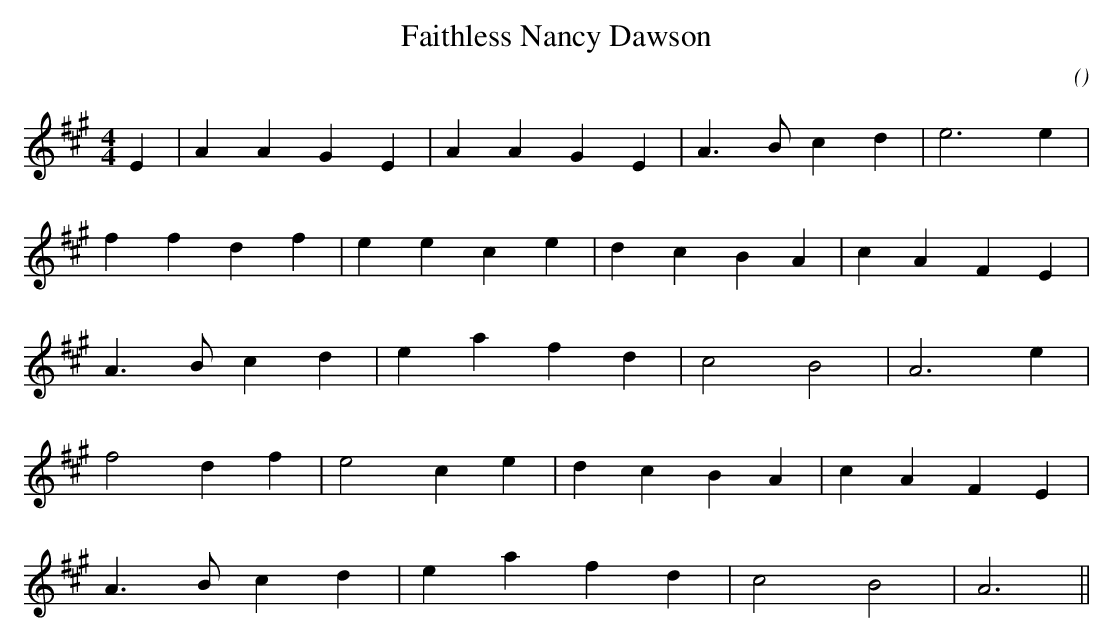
X:1
T: Faithless Nancy Dawson
C:
O:
M:4/4
K:A
K:A
M:4/4
L:1/16
E4 |A4 A4 G4 E4 |A4 A4 G4 E4 |A6 B2 c4 d4 |e12 e4 |
f4 f4 d4 f4 |e4 e4 c4 e4 |d4 c4 B4 A4 |c4 A4 F4 E4 |
A6 B2 c4 d4 |e4 a4 f4 d4 |c8 B8 |A12 e4 |
f8 d4 f4 |e8 c4 e4 |d4 c4 B4 A4 |c4 A4 F4 E4 |
A6 B2 c4 d4 |e4 a4 f4 d4 |c8 B8 |A12 ||
